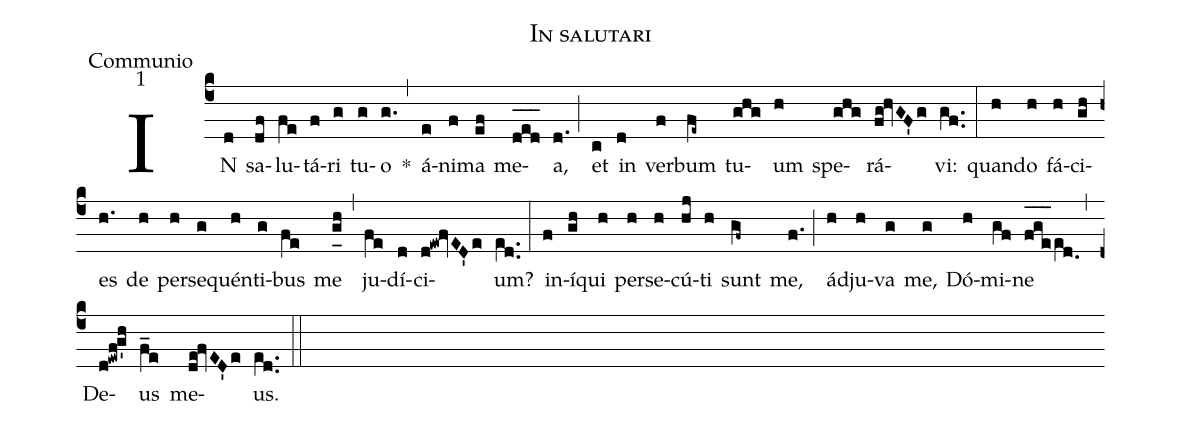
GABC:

name:In salutari;
office-part:Communio;
mode:1;
%%
(c4) IN(d) sa(df)lu(fe)tá(f)ri(g) tu(g)o(g.) *(,) á(e)ni(f)ma(ef) me(d_[oh:h]e_[oh:h]d_[oh:h])a,(d.) (;) et(c) in(d) ver(f)bum(fe~) tu(ghg)um(h) spe(ghg)rá(fg!hvGF'g)vi:(gf..) (:) quan(h)do(h) fá(h)ci(gh)es(h.) de(h) per(h)se(g)quén(h)ti(g)bus(fe) me(g_[uh:l]h) (,) ju(fe)dí(d)ci(d!ew!fvED'e)um?(e[ll:1]d..) (:) in(f)í(gh)qui(h) per(h)se(h)cú(hj)ti(h) sunt(gf~) me,(f.) (;) ád(h)ju(h)va(g) me,(g) Dó(h)mi(gf)ne(f_[oh:h]g_[oh:h]e_[oh:h]e[ll:1]d.0) (,) De(d!ewf!g'h)us(f_e) me(de!fvED'e)us.(e[ll:1]d..) (::)
